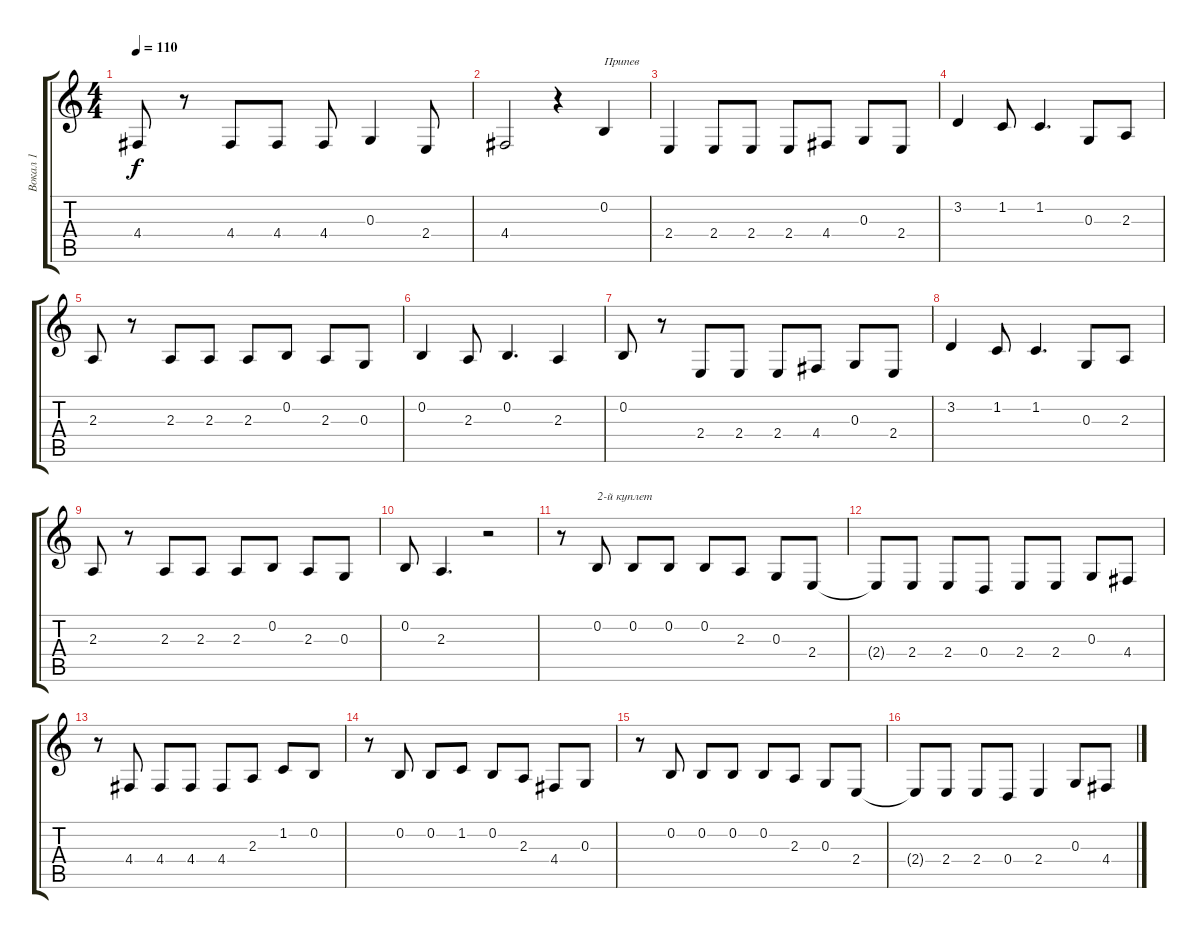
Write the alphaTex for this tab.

\track ("Вокал 1" "Вокал 1") {instrument oboe}
\staff {score tabs}
\tuning (E4 B3 G3 D3 A2 E2) {hide}
\ts (4 4)
\tempo 110
\clef g2
\ks c
4.4{t}.8{dy f} r.8 4.4.8 4.4.8 4.4.8 0.3.4 2.4.8 |
4.4.2 r.4 0.2.4{txt "Припев"} |
2.4.4 2.4.8 2.4.8 2.4.8 4.4.8 0.3.8 2.4.8 |
3.2.4 1.2.8 1.2.4{d} 0.3.8 2.3.8 |
2.3.8 r.8 2.3.8 2.3.8 2.3.8 0.2.8 2.3.8 0.3.8 |
0.2.4 2.3.8 0.2.4{d} 2.3.4 |
0.2.8 r.8 2.4.8 2.4.8 2.4.8 4.4.8 0.3.8 2.4.8 |
3.2.4 1.2.8 1.2.4{d} 0.3.8 2.3.8 |
2.3.8 r.8 2.3.8 2.3.8 2.3.8 0.2.8 2.3.8 0.3.8 |
0.2.8 2.3.4{d} r.2 |
r.8 0.2.8{txt "2-й куплет"} 0.2.8 0.2.8 0.2.8 2.3.8 0.3.8 2.4.8 |
2.4{t}.8 2.4.8 2.4.8 0.4.8 2.4.8 2.4.8 0.3.8 4.4.8 |
r.8 4.4.8 4.4.8 4.4.8 4.4.8 2.3.8 1.2.8 0.2.8 |
r.8 0.2.8 0.2.8 1.2.8 0.2.8 2.3.8 4.4.8 0.3.8 |
r.8 0.2.8 0.2.8 0.2.8 0.2.8 2.3.8 0.3.8 2.4.8 |
2.4{t}.8 2.4.8 2.4.8 0.4.8 2.4.4 0.3.8 4.4.8
